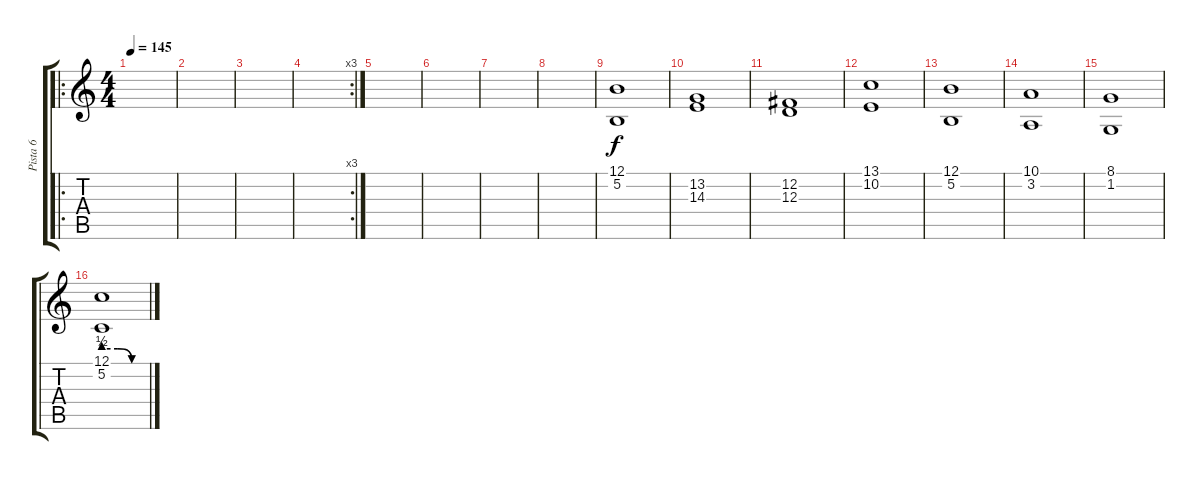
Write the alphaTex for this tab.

\track ("Pista 6" "Pista 6") {instrument stringensemble1}
\staff {score tabs}
\tuning (B3 Gb3 D3 A2 E2 B1) {hide}
\ro
\ts (4 4)
\tempo 145
\clef g2
\ks c
|
|
|
\rc 3
|
|
|
|
|
(12.1 5.2).1{volume 9 instrument stringensemble1} |
(13.2 14.3).1 |
(12.2 12.3).1 |
(13.1 10.2).1 |
(12.1 5.2).1 |
(10.1 3.2).1 |
(8.1 1.2).1 |
(12.1{be (custom 0 2 20 2 40 0 60 0)} 5.2{be (custom 0 2 20 2 40 0 60 0)}).1
